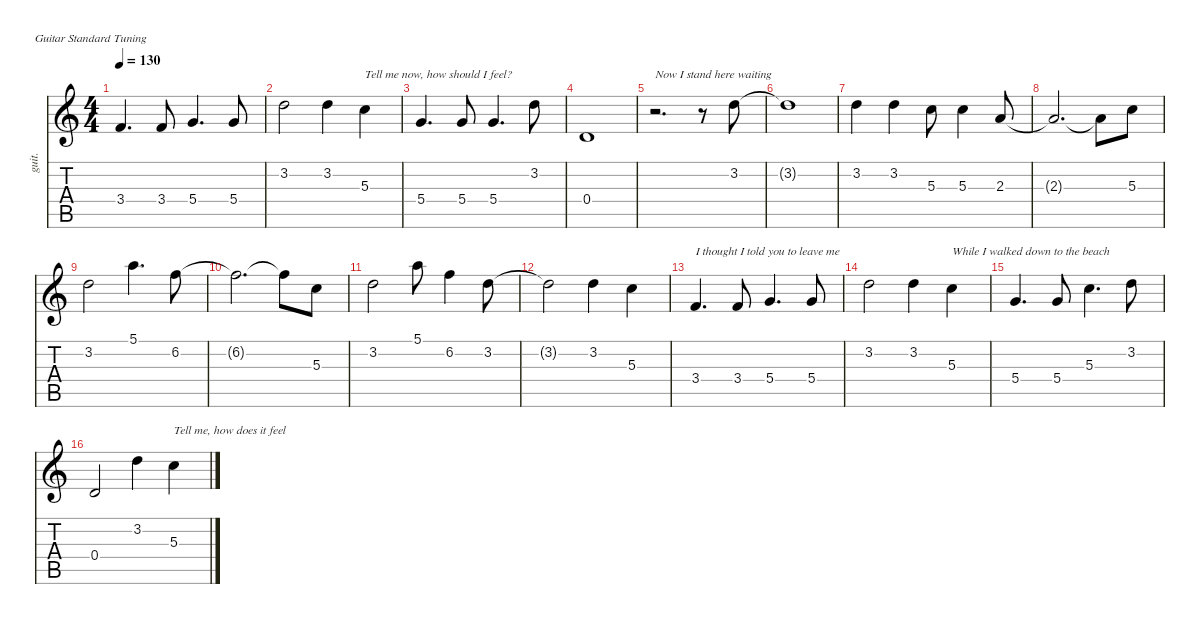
\defaultSystemsLayout 4
\hideDynamics
\bracketExtendMode nobrackets
\otherSystemsTrackNameOrientation horizontal
\track ("Guitar" "guit.") {defaultSystemsLayout 8 mute instrument electricguitarclean}
\staff {score tabs}
\tuning (E4 B3 G3 D3 A2 E2)
\ts (4 4)
\tempo 130
\clef g2
\ks c
3.4.4{d dy f beam Up} 3.4.8{beam Up} 5.4.4{d beam Up} 5.4.8{beam Up} |
3.2.2{beam Down} 3.2.4{beam Down} 5.3.4{txt "Tell me now, how should I feel?" beam Down} |
5.4.4{d beam Up} 5.4.8{beam Up} 5.4.4{d beam Up} 3.2.8{beam Down} |
0.4.1{beam Up} |
r.2{d txt "Now I stand here waiting" beam Down} r.8{beam Down} 3.2.8{beam Down} |
3.2{t}.1{beam Down} |
3.2.4{beam Down} 3.2.4{beam Down} 5.3.8{beam Down} 5.3.4{beam Down} 2.3.8{beam Up} |
2.3{t}.2{d beam Up} 2.3{t}.8{beam Down} 5.3.8{beam Down} |
3.2.2{beam Down} 5.1.4{d beam Down} 6.2.8{beam Down} |
6.2{t}.2{d beam Down} 6.2{t}.8{beam Down} 5.3.8{beam Down} |
3.2.2{beam Down} 5.1.8{beam Down} 6.2.4{beam Down} 3.2.8{beam Down} |
3.2{t}.2{beam Down} 3.2.4{beam Down} 5.3.4{beam Down} |
3.4.4{d txt "I thought I told you to leave me" beam Up} 3.4.8{beam Up} 5.4.4{d beam Up} 5.4.8{beam Up} |
3.2.2{beam Down} 3.2.4{beam Down} 5.3.4{txt "While I walked down to the beach" beam Down} |
5.4.4{d beam Up} 5.4.8{beam Up} 5.3.4{d beam Down} 3.2.8{beam Down} |
0.4.2{beam Up} 3.2.4{beam Down} 5.3.4{txt "Tell me, how does it feel" beam Down}
